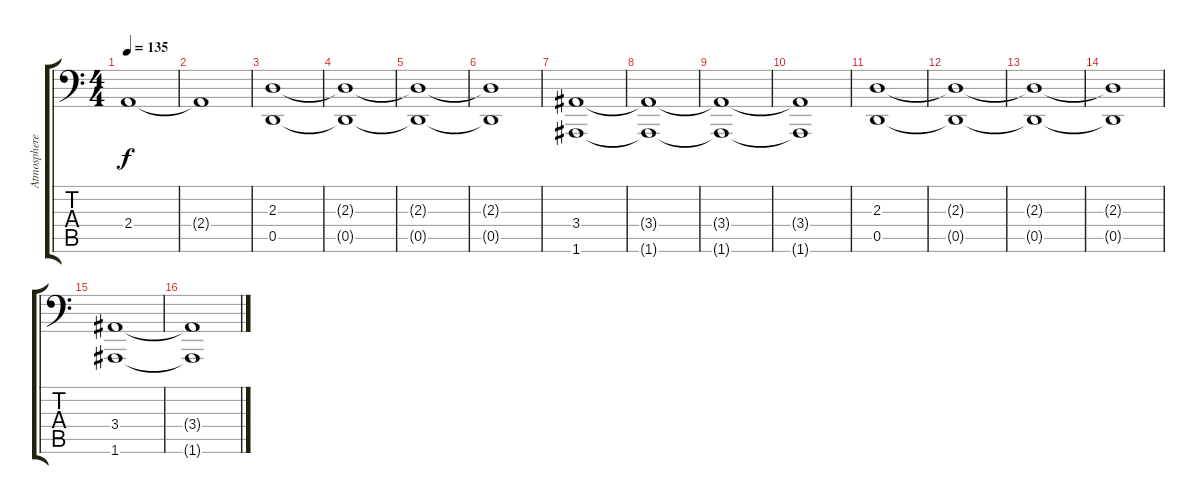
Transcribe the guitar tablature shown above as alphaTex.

\track ("Atmosphere" "Atmosphere") {instrument fx7echoes}
\staff {score tabs}
\tuning (A3 E3 C3 G2 D2 A1) {hide}
\ts (4 4)
\tempo 135
\clef f4
\ks c
2.4.1{dy f instrument fx7echoes} |
2.4{t}.1 |
(2.3 0.5).1 |
(2.3{t} 0.5{t}).1 |
(2.3{t} 0.5{t}).1 |
(2.3{t} 0.5{t}).1 |
(3.4 1.6).1 |
(3.4{t} 1.6{t}).1 |
(3.4{t} 1.6{t}).1 |
(3.4{t} 1.6{t}).1 |
(2.3 0.5).1 |
(2.3{t} 0.5{t}).1 |
(2.3{t} 0.5{t}).1 |
(2.3{t} 0.5{t}).1 |
(3.4 1.6).1 |
(3.4{t} 1.6{t}).1
